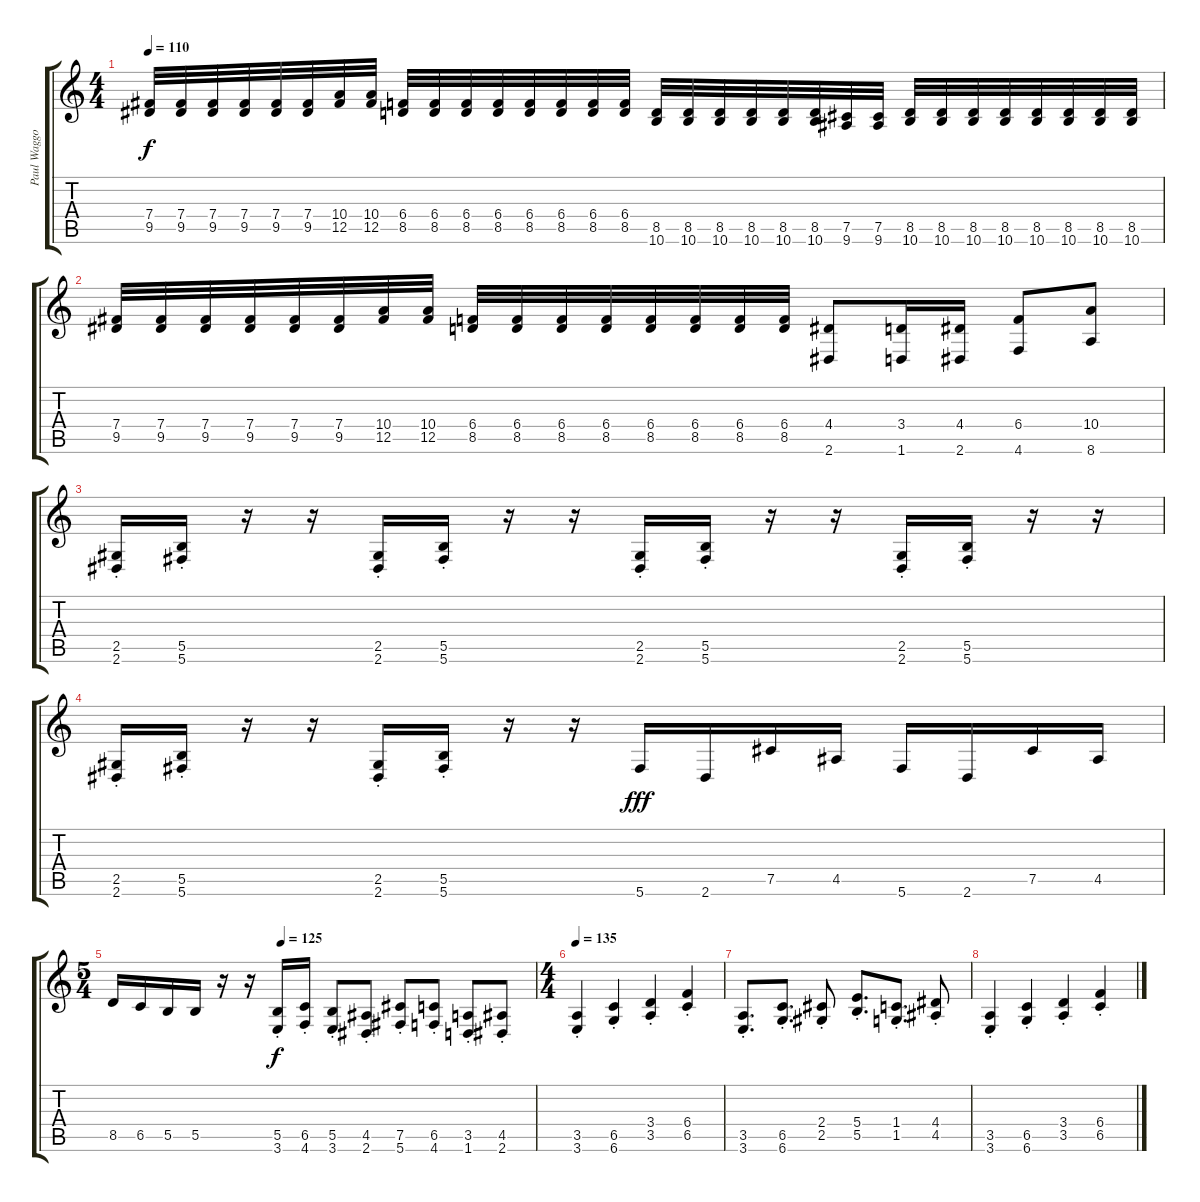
\track ("Paul Waggoner" "Paul Waggo") {instrument distortionguitar}
\staff {score tabs}
\tuning (Db4 Ab3 E3 B2 Gb2 Db2) {hide}
\ts (4 4)
\tempo 110
\clef g2
\ks c
(7.4 9.5).32{dy f} (7.4 9.5).32 (7.4 9.5).32 (7.4 9.5).32 (7.4 9.5).32 (7.4 9.5).32 (10.4 12.5).32 (10.4 12.5).32 (6.4 8.5).32 (6.4 8.5).32 (6.4 8.5).32 (6.4 8.5).32 (6.4 8.5).32 (6.4 8.5).32 (6.4 8.5).32 (6.4 8.5).32 (8.5 10.6).32 (8.5 10.6).32 (8.5 10.6).32 (8.5 10.6).32 (8.5 10.6).32 (8.5 10.6).32 (7.5 9.6).32 (7.5 9.6).32 (8.5 10.6).32 (8.5 10.6).32 (8.5 10.6).32 (8.5 10.6).32 (8.5 10.6).32 (8.5 10.6).32 (8.5 10.6).32 (8.5 10.6).32 |
(7.4 9.5).32 (7.4 9.5).32 (7.4 9.5).32 (7.4 9.5).32 (7.4 9.5).32 (7.4 9.5).32 (10.4 12.5).32 (10.4 12.5).32 (6.4 8.5).32 (6.4 8.5).32 (6.4 8.5).32 (6.4 8.5).32 (6.4 8.5).32 (6.4 8.5).32 (6.4 8.5).32 (6.4 8.5).32 (4.4 2.6).8 (3.4 1.6).16 (4.4 2.6).16 (6.4 4.6).8 (10.4 8.6).8 |
(2.5{st} 2.6).16 (5.5{st} 5.6).16 r.16 r.16 (2.5{st} 2.6).16 (5.5{st} 5.6).16 r.16 r.16 (2.5{st} 2.6).16 (5.5{st} 5.6).16 r.16 r.16 (2.5{st} 2.6).16 (5.5{st} 5.6).16 r.16 r.16 |
(2.5{st} 2.6).16 (5.5{st} 5.6).16 r.16 r.16 (2.5{st} 2.6).16 (5.5{st} 5.6).16 r.16 r.16 5.6.16{dy fff} 2.6.16 7.5.16 4.5.16 5.6.16 2.6.16 7.5.16 4.5.16 |
\ts (5 4)
\tempo (125 0.4)
8.5.16 6.5.16 5.5.16 5.5.16 r.16 r.16 (5.5{st} 3.6).16{dy f} (6.5{st} 4.6).16 (5.5{st} 3.6).8 (4.5{st} 2.6).8 (7.5{st} 5.6).8 (6.5{st} 4.6).8 (3.5{st} 1.6).8 (4.5{st} 2.6).8 |
\ts (4 4)
\tempo 135
(3.5{st} 3.6).4 (6.5{st} 6.6).4 (3.4{st} 3.5).4 (6.4{st} 6.5).4 |
(3.5{st} 3.6).8{d} (6.5{st} 6.6).8{d} (2.4{st} 2.5).8 (5.4{st} 5.5).8{d} (1.4{st} 1.5).8{d} (4.4{st} 4.5).8 |
(3.5{st} 3.6).4 (6.5{st} 6.6).4 (3.4{st} 3.5).4 (6.4{st} 6.5).4
